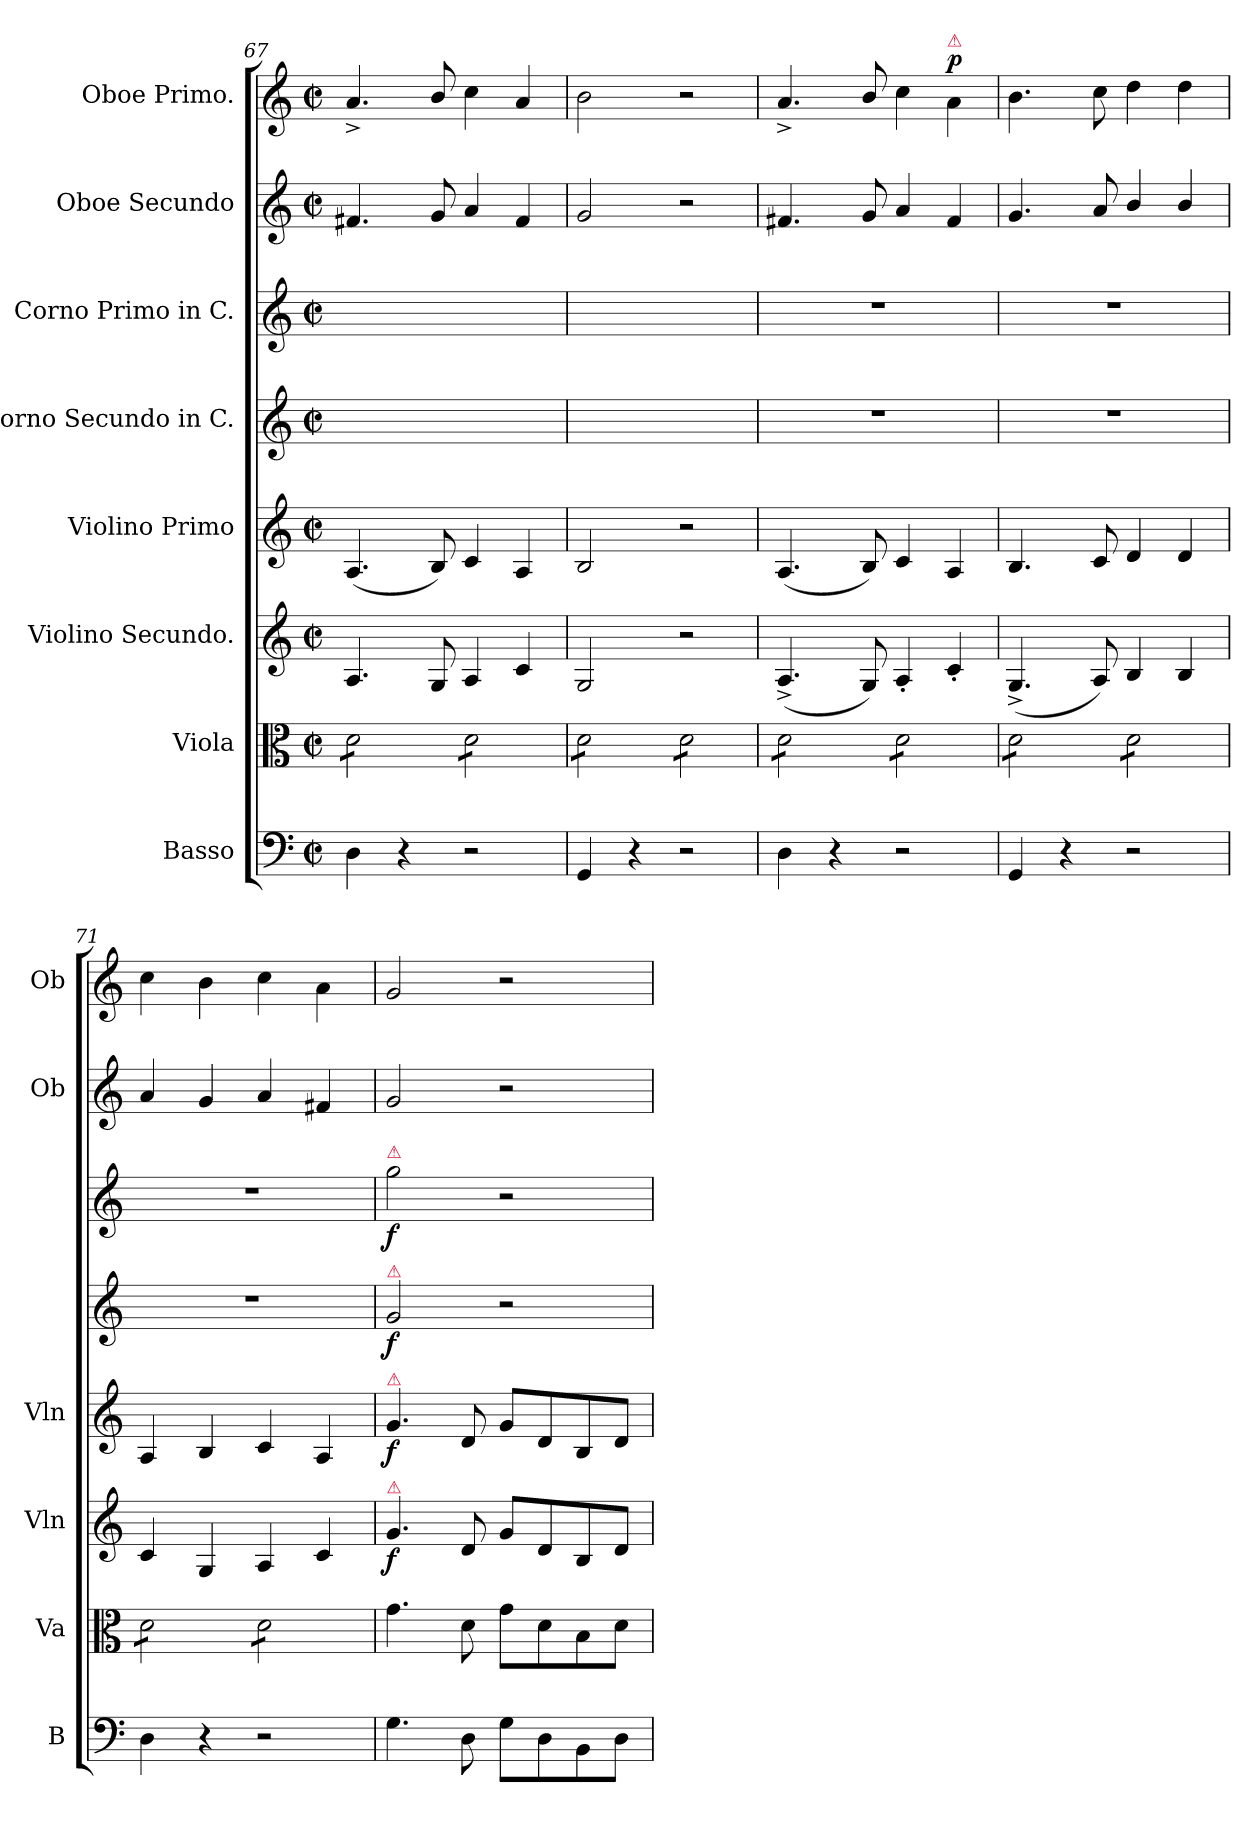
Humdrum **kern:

**kern	**kern	**kern	**dynam	**kern	**dynam	**kern	**dynam	**kern	**dynam	**kern	**kern	**dynam
*part8	*part7	*part6	*part6	*part5	*part5	*part4	*part4	*part3	*part3	*part2	*part1	*part1
*staff8	*staff7	*staff6	*staff6	*staff5	*staff5	*staff4	*staff4	*staff3	*staff3	*staff2	*staff1	*staff1
*I"Basso	*I"Viola	*I"Violino Secundo.	*	*I"Violino Primo	*	*I"Corno Secundo in C.	*	*I"Corno Primo in C.	*	*I"Oboe Secundo	*I"Oboe Primo.	*
*I'B	*I'Va	*I'Vln	*	*I'Vln	*	*	*	*	*	*I'Ob	*I'Ob	*
*clefF4	*clefC3	*clefG2	*	*clefG2	*	*clefG2	*	*clefG2	*	*clefG2	*clefG2	*
*k[]	*k[]	*k[]	*	*k[]	*	*k[]	*	*k[]	*	*k[]	*k[]	*
*C:	*C:	*C:	*	*C:	*	*C:	*	*C:	*	*C:	*C:	*
*M2/2	*M2/2	*M2/2	*	*M2/2	*	*M2/2	*	*M2/2	*	*M2/2	*M2/2	*
*met(c|)	*met(c|)	*met(c|)	*	*met(c|)	*	*met(c|)	*	*met(c|)	*	*met(c|)	*met(c|)	*
=67	=67	=67	=67	=67	=67	=67	=67	=67	=67	=67	=67	=67
*	*tremolo	*	*	*	*	*	*	*	*	*	*	*
4D\	8d\L	4.A/	.	(4.A/	.	1ryy	.	1ryy	.	4.f#X/	4.a^/	.
.	8d\	.	.	.	.	.	.	.	.	.	.	.
4r	8d\	.	.	.	.	.	.	.	.	.	.	.
.	8d\J	8G/	.	8B/)	.	.	.	.	.	8g/	8b/	.
2r	8d\L	4A/	.	4c/	.	.	.	.	.	4a/	4cc\	.
.	8d\	.	.	.	.	.	.	.	.	.	.	.
.	8d\	4c/	.	4A/	.	.	.	.	.	4f#/	4a/	.
.	8d\J	.	.	.	.	.	.	.	.	.	.	.
=68	=68	=68	=68	=68	=68	=68	=68	=68	=68	=68	=68	=68
4GG/	8d\L	2G/	.	2B/	.	1ryy	.	1ryy	.	2g/	2b\	.
.	8d\	.	.	.	.	.	.	.	.	.	.	.
4r	8d\	.	.	.	.	.	.	.	.	.	.	.
.	8d\J	.	.	.	.	.	.	.	.	.	.	.
2r	8d\L	2r	.	2r	.	.	.	.	.	2r	2r	.
.	8d\	.	.	.	.	.	.	.	.	.	.	.
.	8d\	.	.	.	.	.	.	.	.	.	.	.
.	8d\J	.	.	.	.	.	.	.	.	.	.	.
=69	=69	=69	=69	=69	=69	=69	=69	=69	=69	=69	=69	=69
4D\	8d\L	(4.A^/	.	(4.A/	.	1r	.	1r	.	4.f#X/	4.a^/	.
.	8d\	.	.	.	.	.	.	.	.	.	.	.
4r	8d\	.	.	.	.	.	.	.	.	.	.	.
.	8d\J	8G/)	.	8B/)	.	.	.	.	.	8g/	8b/	.
2r	8d\L	4A'/	.	4c/	.	.	.	.	.	4a/	4cc\	.
.	8d\	.	.	.	.	.	.	.	.	.	.	.
!	!	!	!	!	!	!	!	!	!	!	!LO:TX:a:color=crimson:t=⚠	!
!	!	!	!	!	!	!	!	!	!	!	!	!LO:DY:a
.	8d\	4c'/	.	4A/	.	.	.	.	.	4f#/	4a\	p
.	8d\J	.	.	.	.	.	.	.	.	.	.	.
=70	=70	=70	=70	=70	=70	=70	=70	=70	=70	=70	=70	=70
4GG/	8d\L	(4.G^/	.	4.B/	.	1r	.	1r	.	4.g/	4.b\	.
.	8d\	.	.	.	.	.	.	.	.	.	.	.
4r	8d\	.	.	.	.	.	.	.	.	.	.	.
.	8d\J	8A/)	.	8c/	.	.	.	.	.	8a/	8cc\	.
2r	8d\L	4B/	.	4d/	.	.	.	.	.	4b/	4dd\	.
.	8d\	.	.	.	.	.	.	.	.	.	.	.
.	8d\	4B/	.	4d/	.	.	.	.	.	4b/	4dd\	.
.	8d\J	.	.	.	.	.	.	.	.	.	.	.
=71	=71	=71	=71	=71	=71	=71	=71	=71	=71	=71	=71	=71
4D\	8d\L	4c/	.	4A/	.	1r	.	1r	.	4a/	4cc\	.
.	8d\	.	.	.	.	.	.	.	.	.	.	.
4r	8d\	4G/	.	4B/	.	.	.	.	.	4g/	4b\	.
.	8d\J	.	.	.	.	.	.	.	.	.	.	.
2r	8d\L	4A/	.	4c/	.	.	.	.	.	4a/	4cc\	.
.	8d\	.	.	.	.	.	.	.	.	.	.	.
.	8d\	4c/	.	4A/	.	.	.	.	.	4f#X/	4a\	.
.	8d\J	.	.	.	.	.	.	.	.	.	.	.
*	*Xtremolo	*	*	*	*	*	*	*	*	*	*	*
=72	=72	=72	=72	=72	=72	=72	=72	=72	=72	=72	=72	=72
!	!	!	!	!	!	!	!	!LO:TX:a:color=crimson:t=⚠	!	!	!	!
!	!	!	!	!	!	!LO:TX:a:color=crimson:t=⚠	!	!	!	!	!	!
!	!	!	!	!LO:TX:a:color=crimson:t=⚠	!	!	!	!	!	!	!	!
!	!	!LO:TX:a:color=crimson:t=⚠	!	!	!	!	!	!	!	!	!	!
4.G\	4.g\	4.g/	f	4.g/	f	2g/	f	2gg\	f	2g/	2g/	.
8D\	8d\	8d/	.	8d/	.	.	.	.	.	.	.	.
8G\L	8g\L	8g/L	.	8g/L	.	2r	.	2r	.	2r	2r	.
8D\	8d\	8d/	.	8d/	.	.	.	.	.	.	.	.
8BB\	8B\	8B/	.	8B/	.	.	.	.	.	.	.	.
8D\J	8d\J	8d/J	.	8d/J	.	.	.	.	.	.	.	.
=	=	=	=	=	=	=	=	=	=	=	=	=
*-	*-	*-	*-	*-	*-	*-	*-	*-	*-	*-	*-	*-
